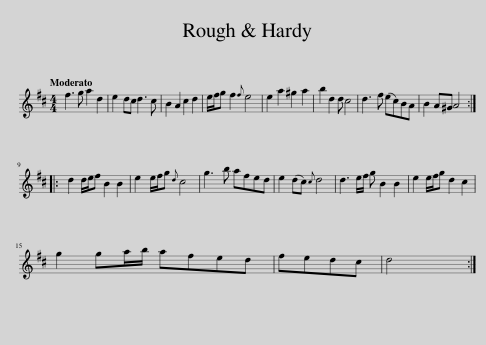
X:1
L:1/8
Q:1/4=104
M:4/4
I:linebreak $
K:D
V:1 treble
V:1
 f3 g a2 d2 | e2 dc d3 c | B2 A2 c2 d2 | e/f/g f2{f} e4 | e2 a2 ^g2 a2 | %5
 b2 d2 d c4 | d3 f (ec)BA | B2 A^G A4 ::$ d2 d/e/f B2 B2 | e2 e/f/g{d} c4 | %10
 g3 b afed | e2 (dc){c} d4 | d3 e/f/ g B2 B2 | e2 e/f/g d2 c2 |$ g2 ga/b/ afed | %15
 fedc | d4 :| %17
